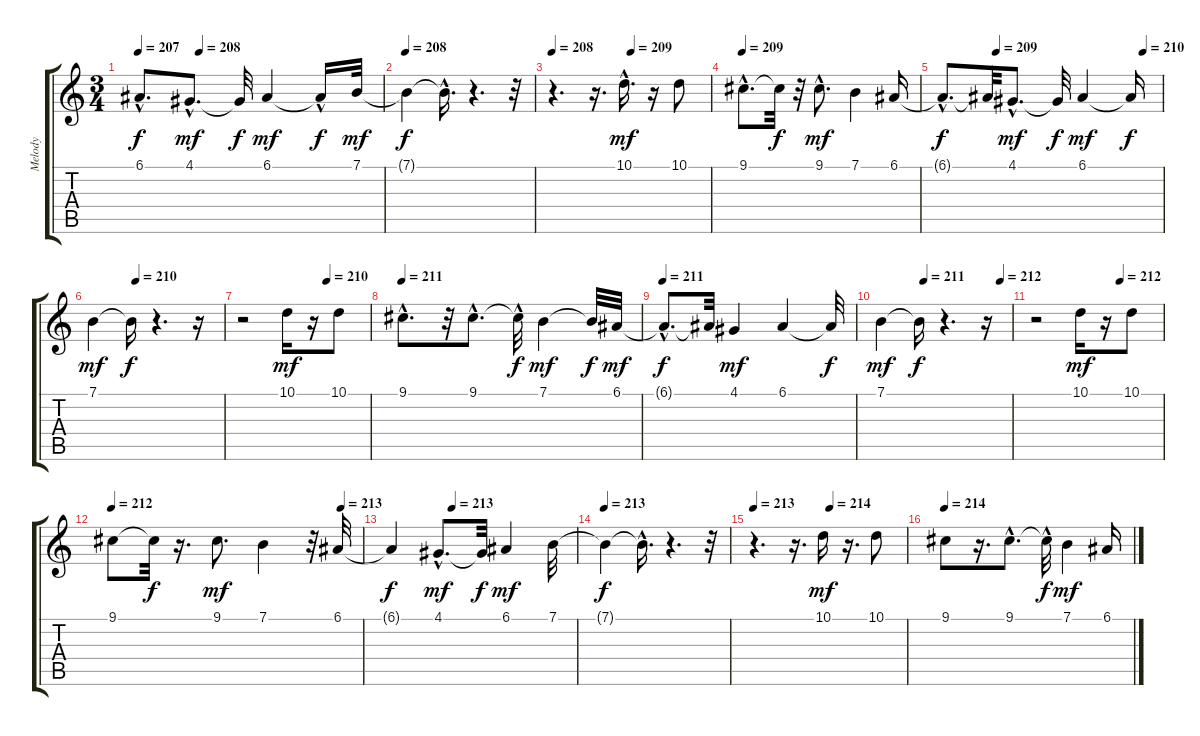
\track ("Melody" "Melody") {instrument panflute}
\staff {score tabs}
\tuning (E4 B3 G3 D3 A2 E2) {hide}
\ts (3 4)
\tempo 207
\tempo (208 0.25)
\clef g2
\ks c
6.1{hac t}.8{d dy f} 4.1{hac}.8{d dy mf} 4.1{t}.32{dy f} 6.1.4{dy mf} 6.1{hac t}.16{dy f} 7.1.32{dy mf} |
\tempo 208
7.1{t}.4{dy f} 7.1{hac t}.16{d} r.4{d} r.32 |
\tempo 208
\tempo (209 0.5)
r.4{d} r.16{d} 10.1{hac}.16{d dy mf} r.16 10.1.8 |
\tempo 209
9.1{hac}.8{d} 9.1{t}.32{dy f} r.32 9.1{hac}.8{d dy mf} 7.1.4 6.1.16 |
\tempo (209 0.25)
\tempo (210 0.9166666666666666)
6.1{hac t}.8{d dy f} 6.1{t}.32 4.1{hac}.8{d dy mf} 4.1{t}.32{dy f} 6.1.4{dy mf} 6.1{t}.16{dy f} |
\tempo (210 0.3333333333333333)
7.1.4{dy mf} 7.1{t}.16{dy f} r.4{d} r.16 |
\tempo (210 0.6666666666666666)
r.2 10.1.16{dy mf} r.16 10.1.8 |
\tempo 211
9.1{hac}.8{d} r.32 9.1{hac}.8{d} 9.1{hac t}.32{dy f} 7.1.4{dy mf} 7.1{t}.32{dy f} 6.1.32{dy mf} |
\tempo 211
6.1{hac t}.8{d dy f} 6.1{t}.32 4.1.4{dy mf} 6.1.4 6.1{t}.32{dy f} |
\tempo (211 0.3333333333333333)
\tempo (212 0.9166666666666666)
7.1.4{dy mf} 7.1{t}.16{dy f} r.4{d} r.16 |
\tempo (212 0.6666666666666666)
r.2 10.1.16{dy mf} r.16 10.1.8 |
\tempo 212
\tempo (213 0.9166666666666666)
9.1.8 9.1{t}.32{dy f} r.16{d} 9.1.8{d dy mf} 7.1.4 r.32 6.1.32 |
\tempo (213 0.3333333333333333)
6.1{t}.4{dy f} 4.1{hac}.8{d dy mf} 4.1{t}.32{dy f} 6.1.4{dy mf} 7.1.32 |
\tempo 213
7.1{t}.4{dy f} 7.1{hac t}.16{d} r.4{d} r.32 |
\tempo 213
\tempo (214 0.5)
r.4{d} r.16{d} 10.1.16{dy mf} r.16{d} 10.1.8 |
\tempo 214
9.1.8 r.16{d} 9.1{hac}.8{d} 9.1{hac t}.32{dy f} 7.1.4{dy mf} 6.1.16
